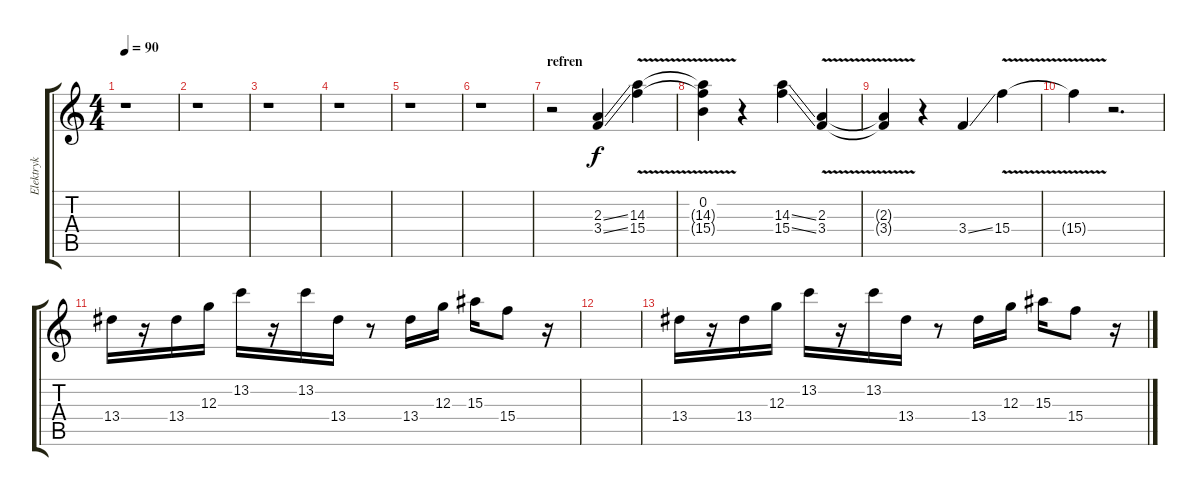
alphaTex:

\track ("Elektryk" "Elektryk") {instrument distortionguitar}
\staff {score tabs}
\tuning (E4 B3 G3 D3 A2 E2) {hide}
\ts (4 4)
\tempo 90
\clef g2
\ks c
r.1{dy f} |
r.1 |
r.1 |
r.1 |
r.1 |
r.1 |
\section ("" "refren")
r.2 (2.3{ss} 3.4{ss}).4 (14.3{v} 15.4{v}).4 |
(0.2 14.3{t} 15.4{t}).4 r.4 (14.3{ss} 15.4{ss}).4 (2.3{v} 3.4).4 |
(2.3{t} 3.4{t}).4 r.4 3.4{ss}.4 15.4{v}.4 |
15.4{t}.4 r.2{d} |
13.4.16 r.16 13.4.16 12.3.16 13.2.16 r.16 13.2.16 13.4.16 r.8 13.4.16 12.3.16 15.3.16 15.4.8 r.16 |
|
13.4.16 r.16 13.4.16 12.3.16 13.2.16 r.16 13.2.16 13.4.16 r.8 13.4.16 12.3.16 15.3.16 15.4.8 r.16
